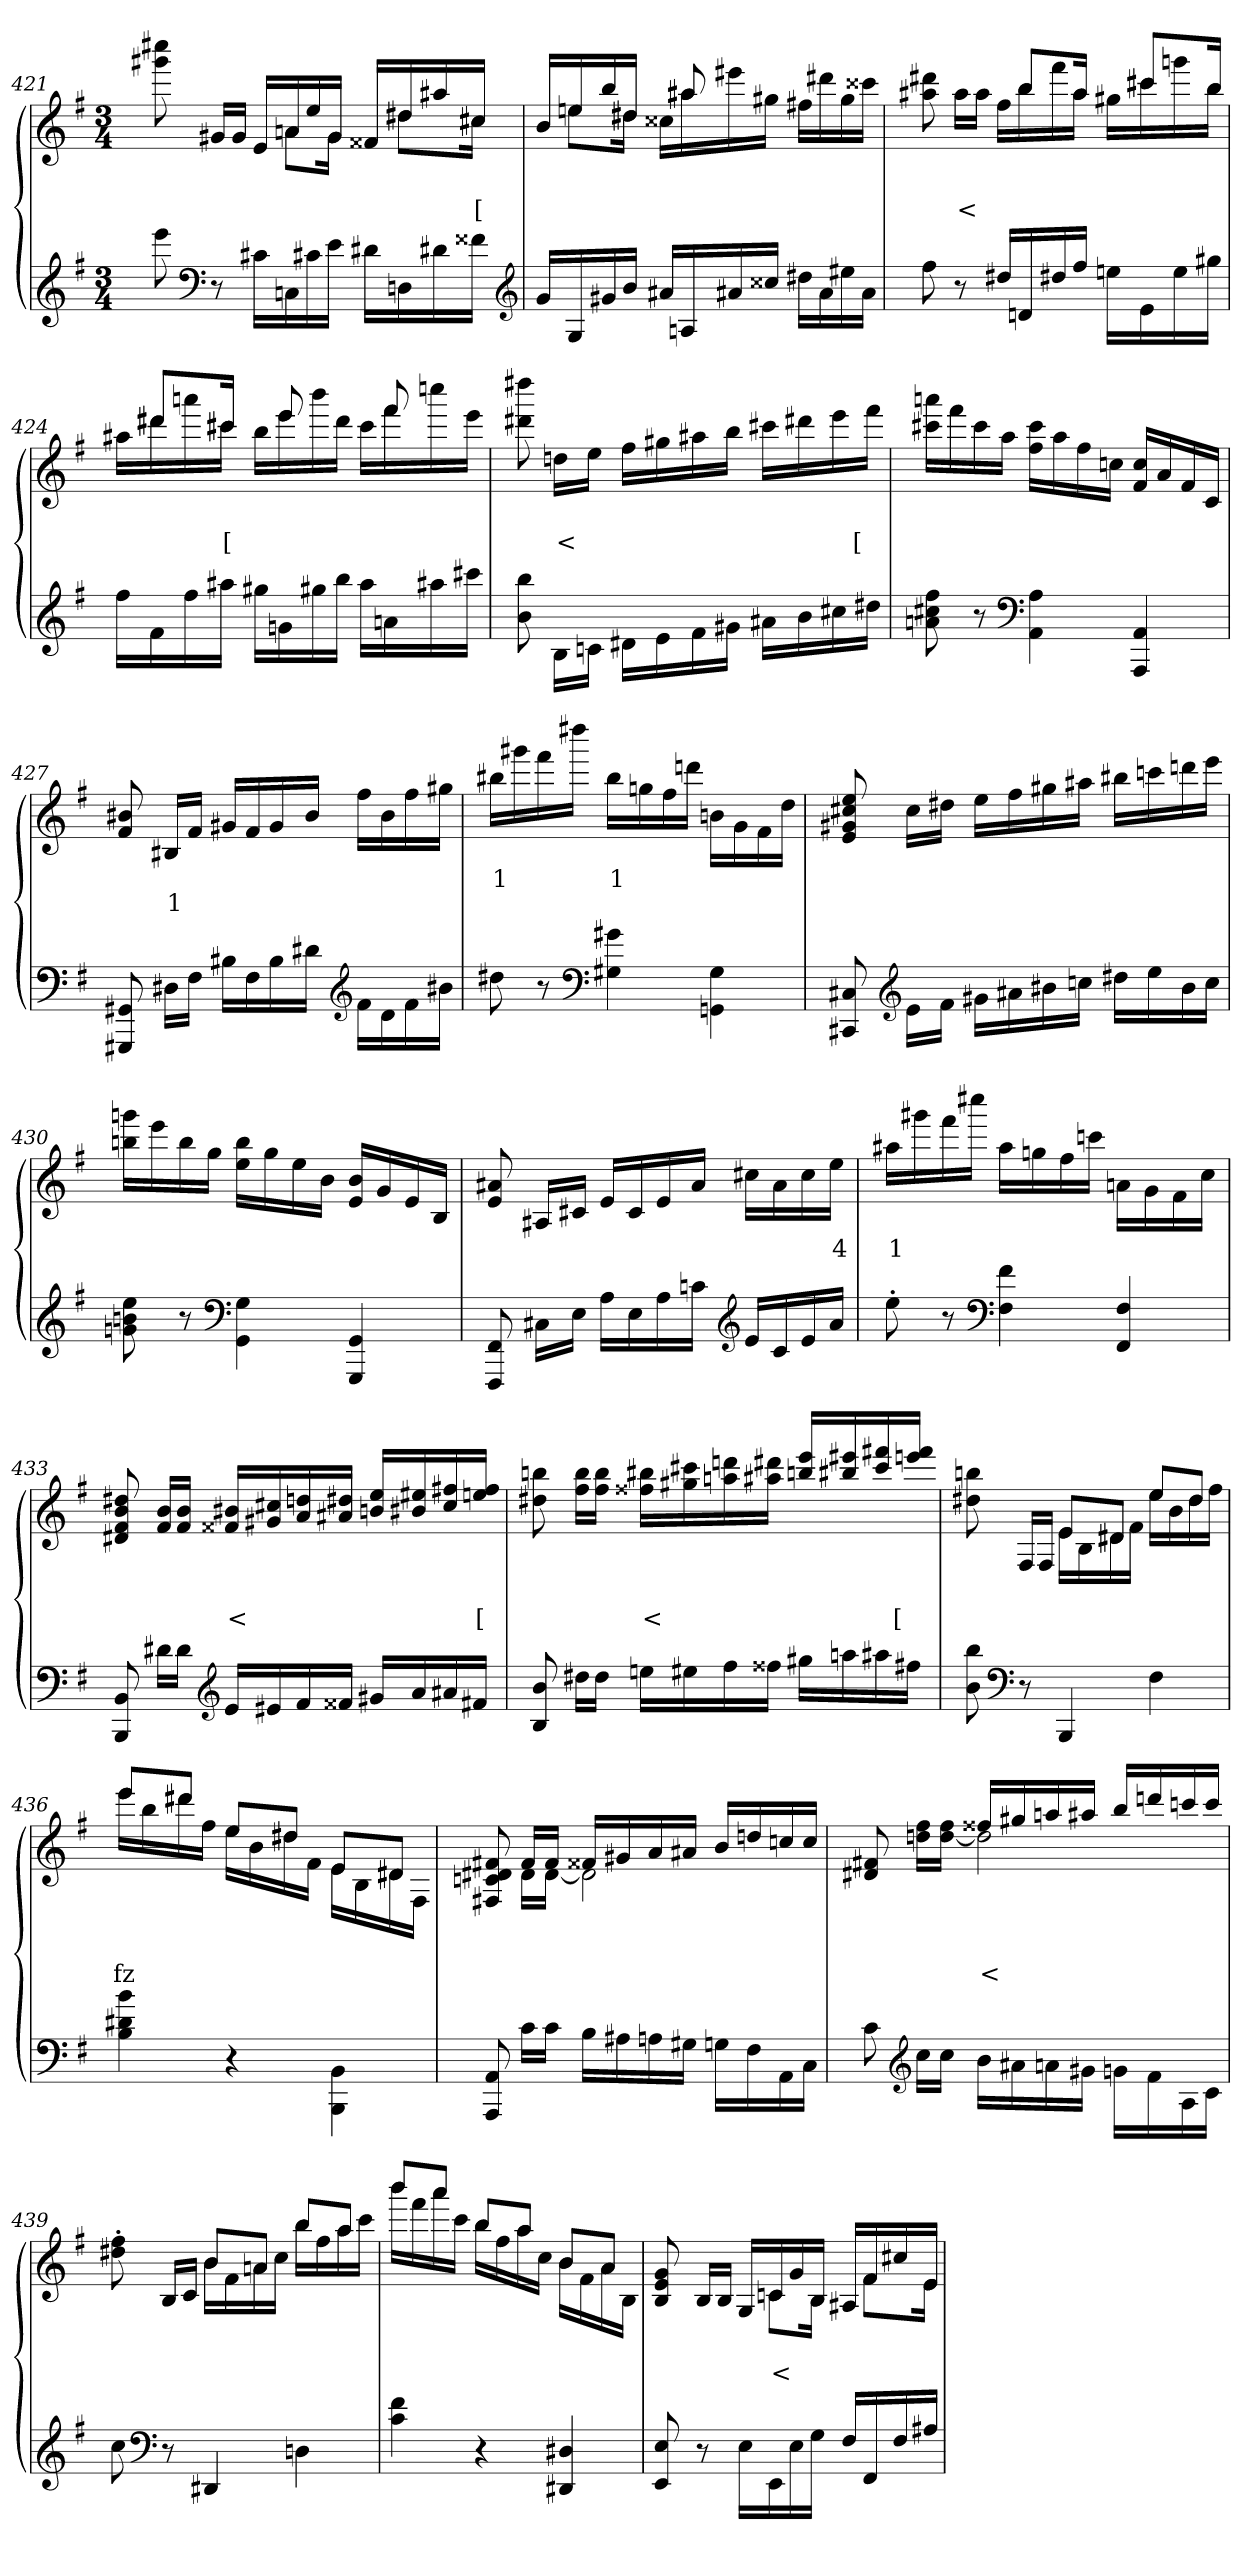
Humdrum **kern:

**kern	**kern	**text	**text
*part2	*part1	*part1	*part1
*staff2	*staff1	*staff1	*staff1
*clefG2	*clefG2	*	*
*k[f#]	*k[f#]	*	*
*M3/4	*M3/4	*	*
=421	=421	=421	=421
*	*^	*	*
8eee	8cccc#X 8ggg#X\	16ryy	.	.
*	*v	*v	*	*
*clefF4	*	*	*
8r	16g#LL	.	.
.	16g#JJ	.	.
16c#XLL	16eLL	.	.
*	*^	*	*
16Cn	16a	8anL	.	.
16c#X	16ee	.	.	.
16eJJ	16g#JJ	16g#Jk	.	.
16d#XLL	16f##XLL	16ryy	.	.
16Dn	16dd#X	8dd#L	.	.
16d#X	16aa#X	.	.	.
16f##XJJ	16cc#JJ	16cc#Jk	.	[
*clefG2	*	*	*	*
=422	=422	=422	=422	=422
16gLL	16b/LL	16ryy	.	.
16G	16ee	8een\L	.	.
16g#X	16bb	.	.	.
16bJJ	16dd#XJJ	16dd#Jk	.	.
16a#XLL	16cc##X\LL	16ryy	.	.
16An	16aa#X	8aa#/	.	.
16a#X	16eee#X	.	.	.
16cc##XJJ	16gg#XJJ	4ryy	.	.
16dd#XLL	16ff#XLL	.	.	.
16a#	16ddd#	.	.	.
16ee#X	16gg#	.	.	.
16a#JJ	16ccc##JJ	16ryy	.	.
=423	=423	=423	=423	=423
8ff#	8ddd#X 8aa#X\	8ryy	.	.
8r	8.ryy	16aa#\LL	.	<
.	.	16aa#JJ	.	.
16dd#XLL	.	16ff#LL	.	.
16dn	8bbL	16bb	.	.
16dd#X	.	16fff#	.	.
16ff#JJ	16aa#Jk	16aa#JJ	.	.
16eenLL	16ryy	16gg#XLL	.	.
16e	8ccc#XL	16ccc#	.	.
16ee	.	16gggn	.	.
16gg#XJJ	16bbJk	16bbJJ	.	.
=424	=424	=424	=424	=424
16ff#LL	16ryy	16aa#XLL	.	.
16f#	8ddd#XL	16ddd#	.	.
16ff#	.	16aaan	.	.
16aa#XJJ	16ccc#XJk	16ccc#JJ	.	[
16gg#XLL	16ryy	16bbLL	.	.
16gn	8eee	16eee	.	.
16gg#X	.	16bbb	.	.
16bbJJ	8ryy	16ddd#JJ	.	.
16aa#LL	.	16ccc#LL	.	.
16an	8fff#	16fff#	.	.
16aa#X	.	16ccccn	.	.
16ccc#XJJ	16ryy	16eeeJJ	.	.
*	*v	*v	*	*
=425	=425	=425	=425
8bb 8b	8dddd#X 8ddd#X	.	.
16B\LL	16ddnLL	.	<
16cnJJ	16eeJJ	.	.
16d#X\LL	16ff#LL	.	.
16e	16gg#X	.	.
16f#	16aa#X	.	.
16g#XJJ	16bbJJ	.	.
16a#XLL	16ccc#XLL	.	.
16b	16ddd#X	.	.
16cc#X	16eee	.	.
16dd#JJ	16fff#JJ	.	[
=426	=426	=426	=426
8ff# 8cc#X 8an	16aaan 16ccc#XLL	.	.
.	16fff#	.	.
8r	16ccc#	.	.
.	16aaJJ	.	.
*clefF4	*	*	*
4A 4AA	16ccc# 16ff#LL	.	.
.	16aa	.	.
.	16ff#	.	.
.	16ccnJJ	.	.
4AA 4AAA	16cc 16f#LL	.	.
.	16a	.	.
.	16f#	.	.
.	16cJJ	.	.
=427	=427	=427	=427
8GG#X 8GGG#X	8b#X 8f#	.	.
16D#XLL	16B#LL	.	1
16F#JJ	16f#JJ	.	.
16B#XLL	16g#XLL	.	.
16F#	16f#	.	.
16B#	16g#	.	.
16d#JJ	16b#JJ	.	.
*clefG2	*	*	*
16f#\LL	16ff#LL	.	.
16d#	16b#	.	.
16f#	16ff#	.	.
16b#JJ	16gg#JJ	.	.
=428	=428	=428	=428
8dd#X	16bb#XLL	1	.
.	16ggg#X	.	.
8r	16fff#	.	.
.	16dddd#XJJ	.	.
*clefF4	*	*	*
4g#X 4G#X	16bb#\LL	1	.
.	16ggn	.	.
.	16ff#	.	.
.	16dddnJJ	.	.
4G# 4GGn\	16bn\LL	.	.
.	16g	.	.
.	16f#	.	.
.	16ddJJ	.	.
=429	=429	=429	=429
8C#X 8CC#X	8ee 8cc#X 8g#X 8e	.	.
*clefG2	*	*	*
16e\LL	16cc#LL	.	.
16f#JJ	16dd#XJJ	.	.
16g#X\LL	16eeLL	.	.
16a#X	16ff#	.	.
16b#X	16gg#	.	.
16ccnJJ	16aa#XJJ	.	.
16dd#XLL	16bb#XLL	.	.
16ee	16cccn	.	.
16b#	16dddn	.	.
16ccJJ	16eeeJJ	.	.
=430	=430	=430	=430
8ee 8bn 8gn	16gggn 16bbnLL	.	.
.	16eee	.	.
8r	16bb	.	.
.	16ggJJ	.	.
*clefF4	*	*	*
4G 4GG\	16bb 16eeLL	.	.
.	16gg	.	.
.	16ee	.	.
.	16bJJ	.	.
4GG 4GGG	16b 16eLL	.	.
.	16g	.	.
.	16e	.	.
.	16BJJ	.	.
=431	=431	=431	=431
8FF# 8FFF#	8a#X 8e	.	.
16C#XLL	16A#LL	.	.
16EJJ	16c#XJJ	.	.
16ALL	16eLL	.	.
16E	16c#	.	.
16A	16e	.	.
16cnJJ	16a#JJ	.	.
*clefG2	*	*	*
16eLL	16cc#LL	.	.
16c	16a#	.	.
16e	16cc#	.	.
16aJJ	16eeJJ	4	.
=432	=432	=432	=432
8ee'>	16aa#X\LL	1	.
.	16ggg#X	.	.
8r	16fff#	.	.
.	16cccc#XJJ	.	.
*clefF4	*	*	*
4f# 4F#	16aa#LL	.	.
.	16ggn	.	.
.	16ff#	.	.
.	16cccnJJ	.	.
4F# 4FF#	16an\LL	.	.
.	16g	.	.
.	16f#	.	.
.	16ccJJ	.	.
=433	=433	=433	=433
8BB 8BBB	8dd#X 8b 8f# 8d#X	.	.
16d#XLL	16b 16f#LL	.	.
16d#JJ	16b 16f#JJ	.	.
*clefG2	*	*	*
16eLL	16b#X 16f##XLL	.	<
16e#X	16cc#X 16g#X	.	.
16f#	16ddn 16a	.	.
16f##XJJ	16dd#X 16a#XJJ	.	.
16g#XLL	16ee 16bn/LL	.	.
16a	16ee#X 16b#X	.	.
16a#X	16ff#X 16cc#	.	.
16f#XJJ	16ff# 16eenJJ	.	[
=434	=434	=434	=434
8b 8B	8bbn 8dd#X	.	.
16dd#XLL	16bb 16ff#LL	.	.
16dd#JJ	16bb 16ff#JJ	.	.
16eenLL	16bb#X 16ff##XLL	.	<
16ee#X	16ccc#X 16gg#X	.	.
16ff#	16dddn 16aan	.	.
16ff##XJJ	16ddd#X 16aa#XJJ	.	.
16gg#XLL	16eee 16bbn/LL	.	.
16aan	16eee#X 16bb#X	.	.
16aa#X	16fff#X 16ccc#	.	.
16ff#XJJ	16fff# 16eeenJJ	.	[
=435	=435	=435	=435
*	*^	*	*
8bb 8b	4ryy	8bbn 8dd#	.	.
*clefF4	*	*	*	*
8r	.	16F#LL	.	.
.	.	16F#JJ	.	.
4BBB	8eL	16eLL	.	.
.	.	16B	.	.
.	8d#XJ	16d#	.	.
.	.	16f#JJ	.	.
4F#	8eeL	16eeLL	.	.
.	.	16b	.	.
.	8dd#J	16dd#	.	.
.	.	16ff#JJ	.	.
=436	=436	=436	=436	=436
4b 4d#X 4B	8eeeL	16eeeLL	.	fz
.	.	16bb	.	.
.	8ddd#XJ	16ddd#	.	.
.	.	16ff#JJ	.	.
4r	8eeL	16eeLL	.	.
.	.	16b	.	.
.	8dd#J	16dd#	.	.
.	.	16f#JJ	.	.
4BB 4BBB\	8e/L	16e\LL	.	.
.	.	16B\	.	.
.	8d#J	16d#\	.	.
.	.	16F#/JJ	.	.
=437	=437	=437	=437	=437
8AA 8AAA	8ryy	8f#X 8d#X 8cn 8F#X	.	.
16cLL	16f#LL	16d#LL	.	.
16cJJ	16f#JJ	[16d#JJ	.	.
16BLL	16f##XLL	2d#]	.	.
16A#X	16g#X	.	.	.
16An	16a	.	.	.
16G#XJJ	16a#XJJ	.	.	.
16GnLL	16bLL	.	.	.
16F#	16ddn	.	.	.
16AA	16ccn	.	.	.
16CJJ	16ccJJ	.	.	.
=438	=438	=438	=438	=438
8c	4ryy	8f#X 8d#X	.	.
*clefG2	*	*	*	*
16cc\LL	.	16ff# 16ddnLL	.	.
16ccJJ	.	16ff# [16ddJJ	.	.
16b\LL	16ff##XLL	2dd]	.	<
16a#X	16gg#X	.	.	.
16an	16aan	.	.	.
16g#XJJ	16aa#XJJ	.	.	.
16gn\LL	16bbLL	.	.	.
16f#	16dddn	.	.	.
16A	16cccn	.	.	.
16cJJ	16cccJJ	.	.	.
=439	=439	=439	=439	=439
8cc	4ryy	8ff#'> 8dd#X'>	.	.
*clefF4	*	*	*	*
8r	.	16BLL	.	.
.	.	16cJJ	.	.
4DD#X	8bL	16bLL	.	.
.	.	16f#	.	.
.	8anJ	16a	.	.
.	.	16ccJJ	.	.
4Dn	8bbL	16bbLL	.	.
.	.	16ff#	.	.
.	8aaJ	16aa	.	.
.	.	16cccJJ	.	.
=440	=440	=440	=440	=440
4f# 4c	8bbbL	16bbbLL	.	.
.	.	16fff#	.	.
.	8aaaJ	16aaa	.	.
.	.	16cccJJ	.	.
4r	8bbL	16bbLL	.	.
.	.	16ff#	.	.
.	8aaJ	16aa	.	.
.	.	16ccJJ	.	.
4D#X 4DD#X	8bL	16bLL	.	.
.	.	16f#	.	.
.	8aJ	16a	.	.
.	.	16BJJ	.	.
=441	=441	=441	=441	=441
8E 8EE	8g 8e 8B	16ryy	.	.
*	*v	*v	*	*
8r	16BLL	.	.
.	16BJJ	.	.
16E\LL	16G/LL	.	.
*	*^	*	*
16EE	16c	8cn\L	.	<
16E	16g	.	.	.
16GJJ	16BJJ	16BJk	.	.
16F#LL	16A#X/LL	16ryy	.	.
16FF#	16f#	8f#\L	.	.
16F#	16cc#X	.	.	.
16A#XJJ	16eJJ	16eJk	.	.
*	*v	*v	*	*
=	=	=	=
*-	*-	*-	*-
